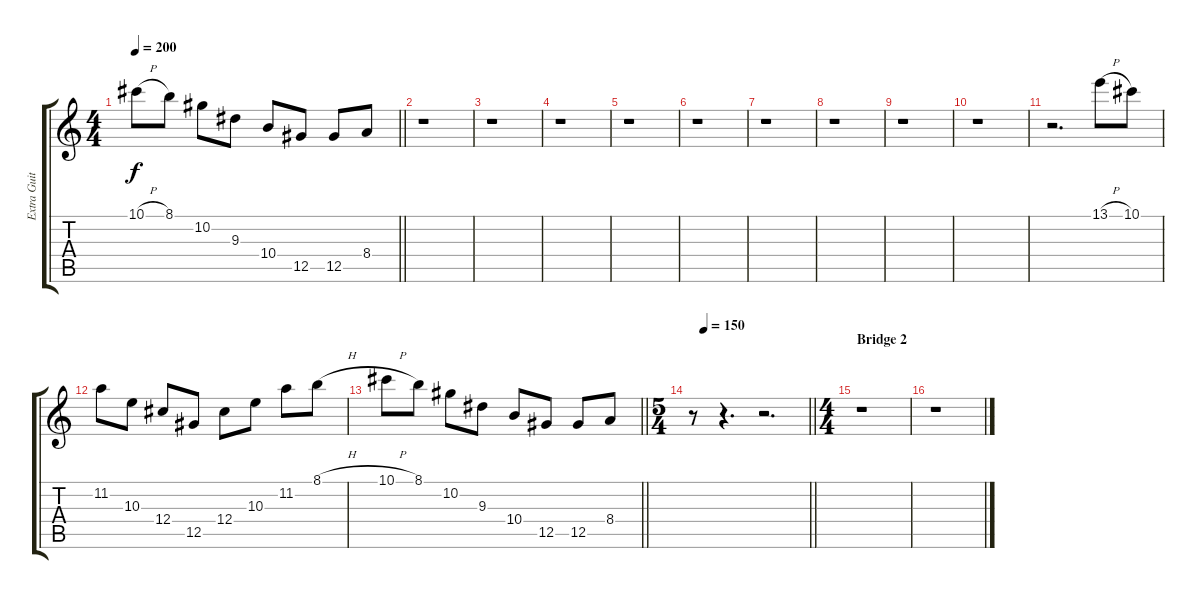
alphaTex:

\track ("Extra Guitar 2" "Extra Guit") {instrument distortionguitar}
\staff {score tabs}
\tuning (Eb4 Bb3 Gb3 Db3 Ab2 Db2) {hide}
\ts (4 4)
\tempo 200
\clef g2
\barLineRight lightlight
\ks c
10.1{h}.8{dy f} 8.1.8 10.2.8 9.3.8 10.4.8 12.5.8 12.5.8 8.4.8 |
r.1 |
r.1 |
r.1 |
r.1 |
r.1 |
r.1 |
r.1 |
r.1 |
r.1 |
r.2{d} 13.1{h}.8 10.1.8 |
11.2.8 10.3.8 12.4.8 12.5.8 12.4.8 10.3.8 11.2.8 8.1{h}.8 |
\barLineRight lightlight
10.1{h}.8 8.1.8 10.2.8 9.3.8 10.4.8 12.5.8 12.5.8 8.4.8 |
\ts (5 4)
\tempo (150 0.1)
\barLineRight lightlight
r.8 r.4{d} r.2{d} |
\ts (4 4)
\section ("" "Bridge 2")
r.1 |
r.1
